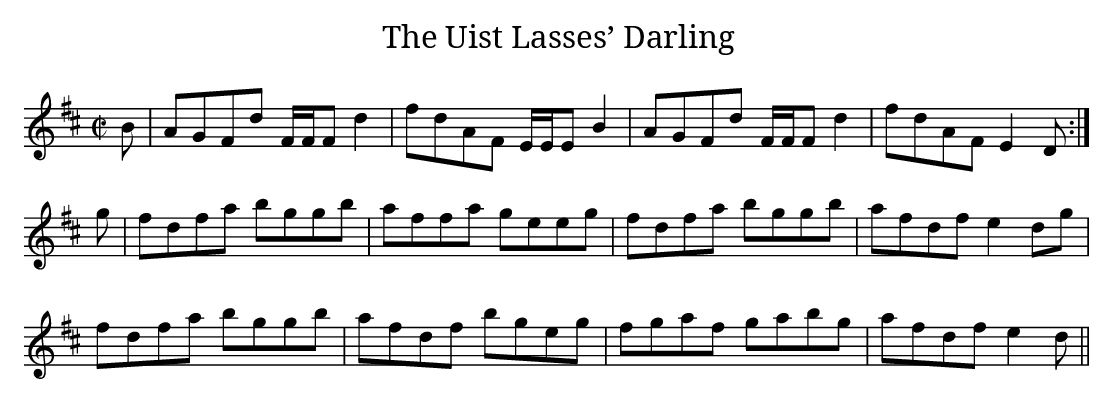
X:1
T:Uist Lasses’ Darling, The
M:C|
L:1/8
K:D
B|AGFd F/F/F d2|fdAF E/E/E B2|AGFd F/F/F d2|fdAF E2D :|
g|fdfa bggb|affa geeg|fdfa bggb|afdf e2 dg|
fdfa bggb|afdf bgeg|fgaf gabg|afdf e2d||
